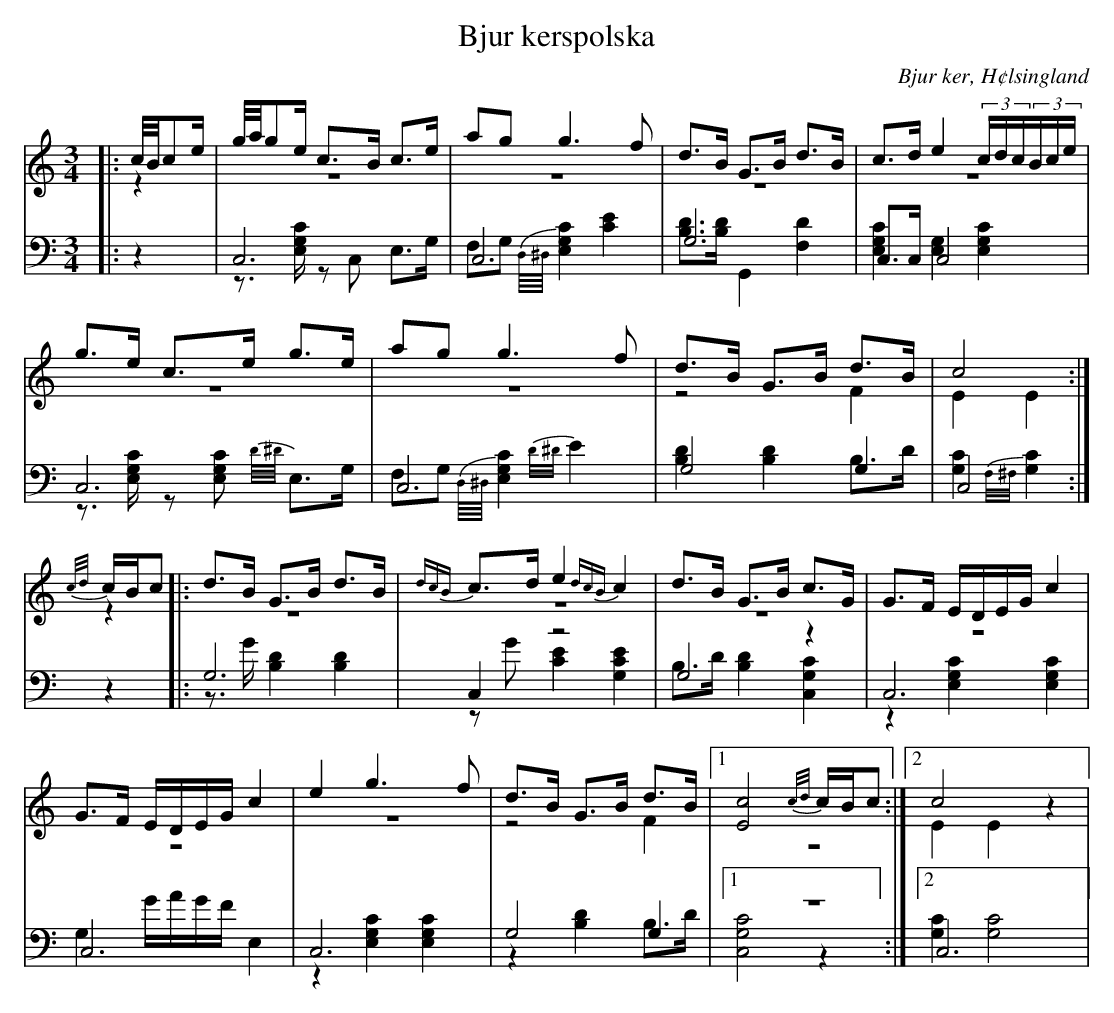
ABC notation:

X:1
T: Bjur kerspolska
O: Bjur ker, H¢lsingland
M: 3/4
L: 1/8
K: C
V:1
V:2 merge
V:3
V:4 merge
V:1
|:c//B//ce/|g//a//ge/ c>B c>e|ag g3 f|d>B G>B d>B|c>d e2 (3c/d/c/(3B/c/e/|
g>e c>e g>e|ag g3 f|d>B G>B d>B|c4:|
{c/d/}c/B/c |:d>B G>B d>B|{dcB}c>d e2 {dcB}c2|d>B G>B c>G|G>F E/D/E/G/ c2|
G>F E/D/E/G/ c2|e2 g3 f|d>B G>B d>B|1 [E4c4] {c/d/}c/B/c:|2 c4 z2|
V:2
|:z2|z6|z6|z6|z6|
z6|z6|z4 F2|E2 E2:|
z2|:z6|z6|z6|z6|
 z6|z6|z4 F2|1 z6:|2 E2 E2 z2|
V:3 clef=bass
|:z2|C,6|C,6|G,6|C,>C, C,4|
C,6|C,6|G,4 G,2|C,4:|
z2|:G,6|C,2 z4|G,4 z2|C,6|
 C,6|C,6|G,4 G,2|1 z6:|2 C,6|
V:4 clef=bass
|:z2|z>[E,G,C] zC, E,>G,|F,G, {D,//^D,//}[E,2G,2C2] [E2C2]|[B,D]>[B,D] G,,2 [F,2D2]|[E,2G,2C2] [E,2G,2] [E,2G,2C2]|
z>[E,G,C] z[E,G,C] {D//^D//}E,>G,|F,G, {D,//^D,//}[E,2G,2C2] {D/^D/}E2|[B,2D2] [B,2D2] B,>D|[G,2C2] {F,/^F,/}[G,2C2]:|
z2|:z>G [B,2D2] [B,2D2]|zG [C2E2] [G,2C2E2]|B,>D[B,2D2] [C,2G,2C2]|z2 [E,2G,2C2] [E,2G,2C2]|
G,2 G/A/G/F/ E,2|z2 [E,2G,2C2] [E,2G,2C2]|z2 [B,2D2] B,>D|1 [C,4G,4C4] z2:|2 [G,2C2] [G,4C4]|
